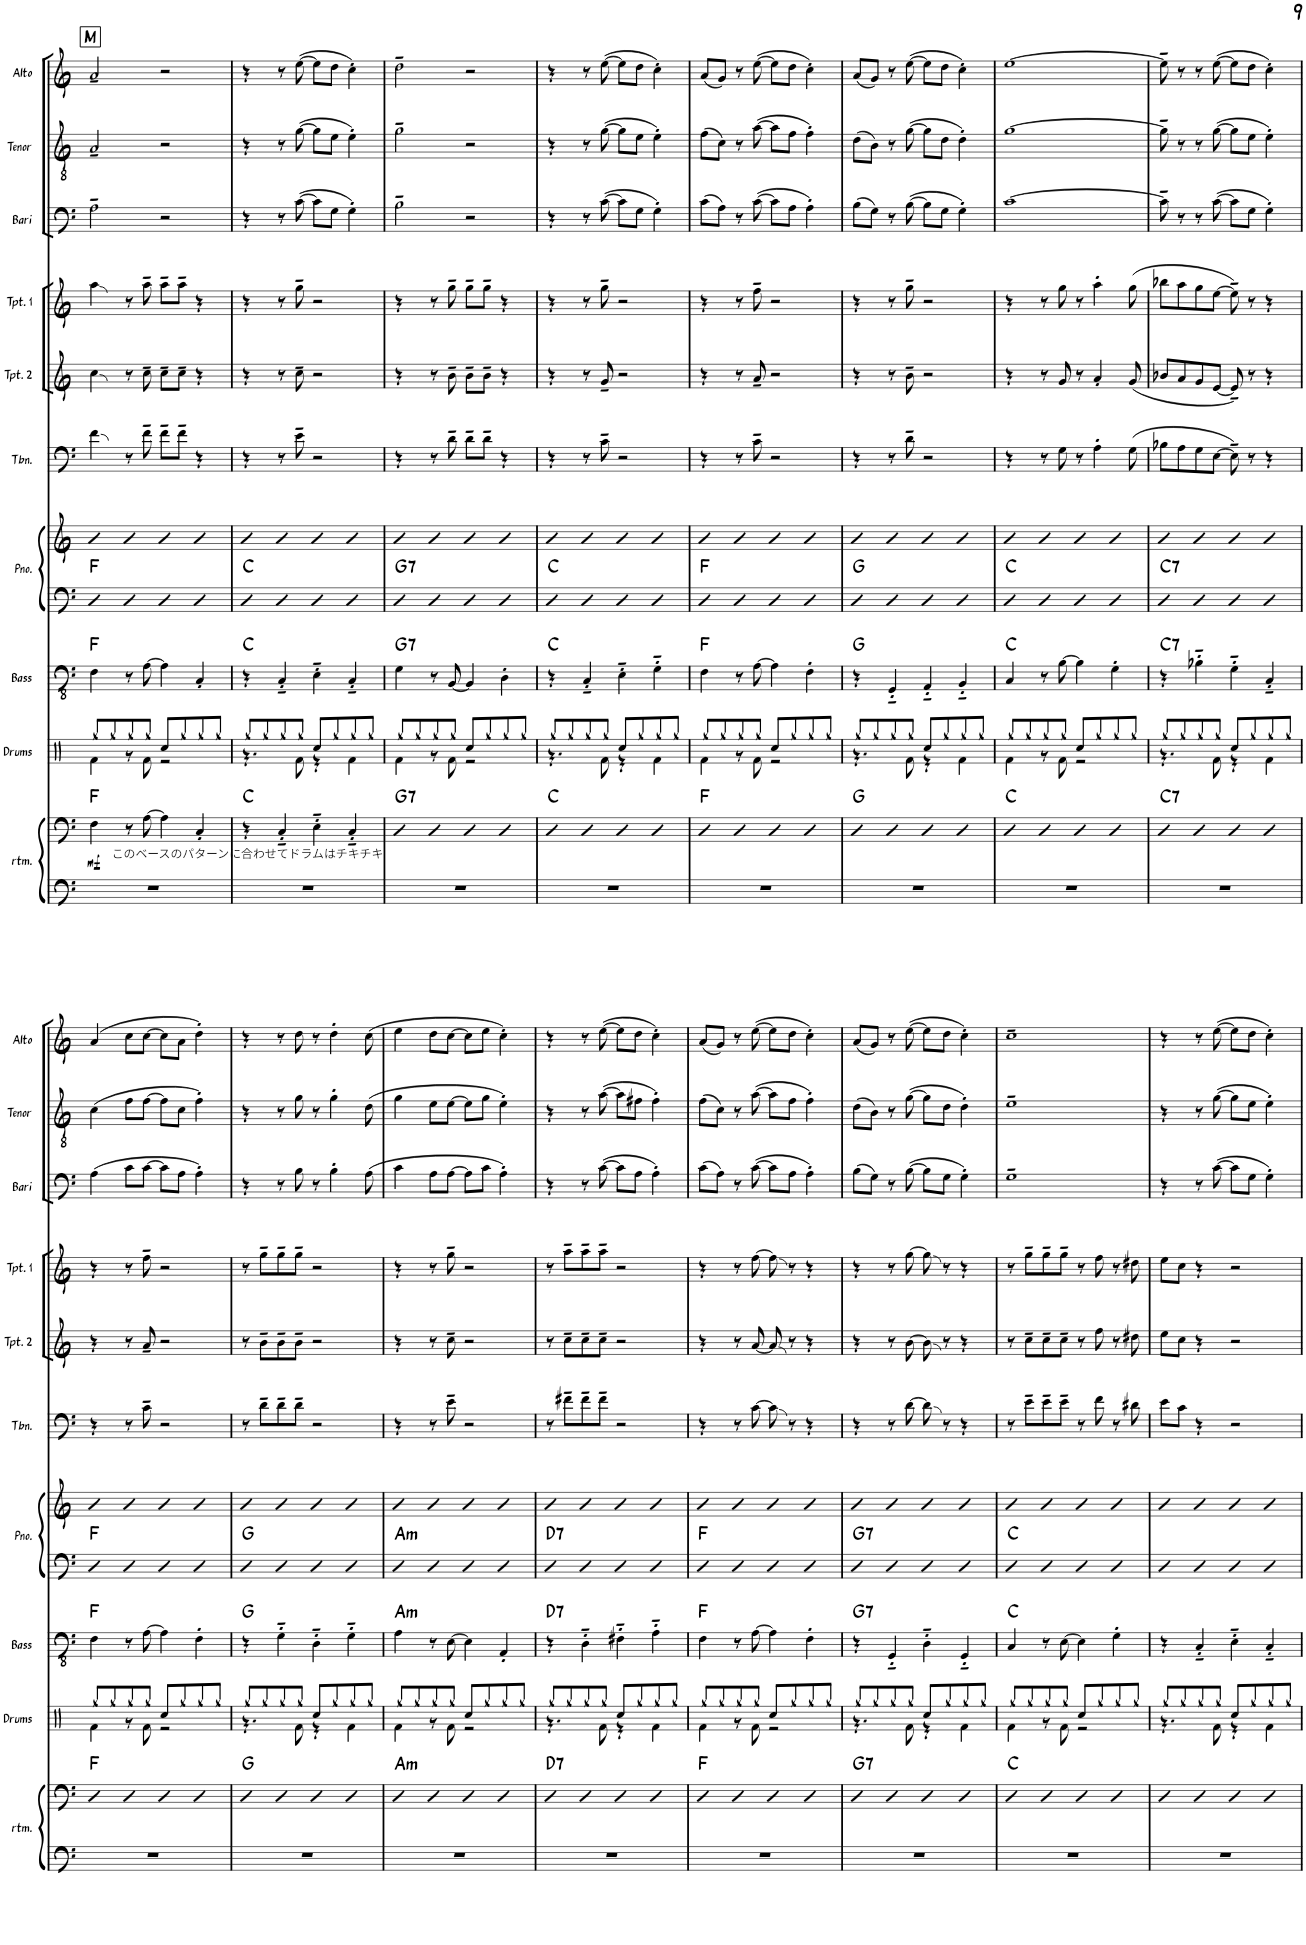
**kern	**kern	**dynam	**harte	**kern	**kern	**harte	**kern	**kern	**harte	**kern	**kern	**kern	**kern	**kern	**kern
*part10	*part10	*part10	*part10	*part9	*part8	*part8	*part7	*part7	*part7	*part6	*part5	*part4	*part3	*part2	*part1
*staff12	*staff11	*staff11/12	*	*staff10	*staff9	*	*staff8	*staff7	*	*staff6	*staff5	*staff4	*staff3	*staff2	*staff1
*I"Rhythm	*	*	*	*I"Drums	*I"Bass	*	*I"Piano	*	*	*I"Trombone 1	*I"Trumpet 2	*I"Trumpet 1	*I"Bari Sax	*I"Tenor Sax	*I"Alto Sax
*I'rtm.	*	*	*	*I'Drums	*I'Bass	*	*I'Pno.	*	*	*I'Tbn.	*I'Tpt. 2	*I'Tpt. 1	*I'Bari	*I'Tenor	*I'Alto
!!LO:PB:g=z
*clefF4	*clefF4	*	*	*clefX	*clefFv4	*	*clefF4	*clefG2	*	*clefF4	*clefG2	*clefG2	*clefF4	*clefGv2	*clefG2
*	*	*	*	*	*	*	*	*	*	*	*ITrd1c2	*ITrd1c2	*ITrd12c21	*ITrd8c14	*ITrd5c9
*k[]	*k[]	*	*	*k[]	*k[]	*	*k[]	*k[]	*	*k[]	*k[]	*k[]	*k[]	*k[]	*k[]
*M4/4	*M4/4	*	*	*M4/4	*M4/4	*	*M4/4	*M4/4	*	*M4/4	*M4/4	*M4/4	*M4/4	*M4/4	*M4/4
!!LO:REH:place=s1:a:B:rj:fs=14:t=M
=130	=130	=130	=130	=130	=130	=130	=130	=130	=130	=130	=130	=130	=130	=130	=130
*	*	*	*	*^	*	*	*	*	*	*	*	*	*	*	*
!	!LO:TX:b:t=このベースのパターンに合わせてドラムはチキチキ	!	!	!	!	!	!	!	!	!	!	!	!	!	!	!
!	!	!LO:DY:b	!	!	!	!	!	!	!	!	!	!	!	!	!	!
1r	4F\	mf	F:maj	8Rgg/L	4Rf\	4FF\	F:maj	4D	4b	F:maj	4f\	4cc\	4aa\	2A~\	2A~/	2a~/
.	.	.	.	8Rgg/	.	.	.	.	.	.	.	.	.	.	.	.
.	8r	.	.	8Rgg/	8r	8r	.	4D	4b	.	8r	8r	8r	.	.	.
.	[8A\	.	.	8Rgg/J	8Rf\	[8AA\	.	.	.	.	8f~\	8cc~\	8aa~\	.	.	.
.	4A\]	.	.	8Rcc/L	2r	4AA\]	.	4D	4b	.	8f~\L	8cc~\L	8aa~\L	2r	2r	2r
.	.	.	.	8Rgg/	.	.	.	.	.	.	8f~\J	8cc~\J	8aa~\J	.	.	.
.	4C'/	.	.	8Rgg/	.	4CC'/	.	4D	4b	.	4r	4r	4r	.	.	.
.	.	.	.	8Rgg/J	.	.	.	.	.	.	.	.	.	.	.	.
=131	=131	=131	=131	=131	=131	=131	=131	=131	=131	=131	=131	=131	=131	=131	=131	=131
1r	4r	.	C:maj	8Rgg/L	4.r	4r	C:maj	4D	4b	C:maj	4r	4r	4r	4r	4r	4r
.	.	.	.	8Rgg/	.	.	.	.	.	.	.	.	.	.	.	.
.	4C'~/	.	.	8Rgg/	.	4CC'~/	.	4D	4b	.	8r	8r	8r	8r	8r	8r
.	.	.	.	8Rgg/J	8Rf\	.	.	.	.	.	8e~\	8cc~\	8gg~\	([8c\	([8g\	([8ee\
.	4E'~\	.	.	8Rcc/L	4r	4EE'~\	.	4D	4b	.	2r	2r	2r	8c\L]	8g\L]	8ee\L]
.	.	.	.	8Rgg/	.	.	.	.	.	.	.	.	.	8G\J	8e\J	8dd\J
.	4C'~/	.	.	8Rgg/	4Rf\	4CC'~/	.	4D	4b	.	.	.	.	4G'\)	4e'\)	4cc'\)
.	.	.	.	8Rgg/J	.	.	.	.	.	.	.	.	.	.	.	.
=132	=132	=132	=132	=132	=132	=132	=132	=132	=132	=132	=132	=132	=132	=132	=132	=132
!	!	!	!LO:H:kt=7	!	!	!	!LO:H:kt=7	!	!	!LO:H:kt=7	!	!	!	!	!	!
1r	4D	.	G:7	8Rgg/L	4Rf\	4GG\	G:7	4D	4b	G:7	4r	4r	4r	2B~\	2g~\	2dd~\
.	.	.	.	8Rgg/	.	.	.	.	.	.	.	.	.	.	.	.
.	4D	.	.	8Rgg/	8r	8r	.	4D	4b	.	8r	8r	8r	.	.	.
.	.	.	.	8Rgg/J	8Rf\	[8BBB/	.	.	.	.	8d~\	8b~\	8gg~\	.	.	.
.	4D	.	.	8Rcc/L	2r	4BBB/]	.	4D	4b	.	8d~\L	8b~\L	8gg~\L	2r	2r	2r
.	.	.	.	8Rgg/	.	.	.	.	.	.	8d~\J	8b~\J	8gg~\J	.	.	.
.	4D	.	.	8Rgg/	.	4DD'\	.	4D	4b	.	4r	4r	4r	.	.	.
.	.	.	.	8Rgg/J	.	.	.	.	.	.	.	.	.	.	.	.
=133	=133	=133	=133	=133	=133	=133	=133	=133	=133	=133	=133	=133	=133	=133	=133	=133
1r	4D	.	C:maj	8Rgg/L	4.r	4r	C:maj	4D	4b	C:maj	4r	4r	4r	4r	4r	4r
.	.	.	.	8Rgg/	.	.	.	.	.	.	.	.	.	.	.	.
.	4D	.	.	8Rgg/	.	4CC'~/	.	4D	4b	.	8r	8r	8r	8r	8r	8r
.	.	.	.	8Rgg/J	8Rf\	.	.	.	.	.	8c~\	8g~/	8gg~\	([8c\	([8g\	([8ee\
.	4D	.	.	8Rcc/L	4r	4EE'~\	.	4D	4b	.	2r	2r	2r	8c\L]	8g\L]	8ee\L]
.	.	.	.	8Rgg/	.	.	.	.	.	.	.	.	.	8G\J	8e\J	8dd\J
.	4D	.	.	8Rgg/	4Rf\	4GG'~\	.	4D	4b	.	.	.	.	4G'\)	4e'\)	4cc'\)
.	.	.	.	8Rgg/J	.	.	.	.	.	.	.	.	.	.	.	.
=134	=134	=134	=134	=134	=134	=134	=134	=134	=134	=134	=134	=134	=134	=134	=134	=134
1r	4D	.	F:maj	8Rgg/L	4Rf\	4FF\	F:maj	4D	4b	F:maj	4r	4r	4r	(8c\L	(8f\L	(8a/L
.	.	.	.	8Rgg/	.	.	.	.	.	.	.	.	.	8A\J)	8c\J)	8g/J)
.	4D	.	.	8Rgg/	8r	8r	.	4D	4b	.	8r	8r	8r	8r	8r	8r
.	.	.	.	8Rgg/J	8Rf\	[8AA\	.	.	.	.	8c~\	8a~/	8ff~\	([8c\	([8a\	([8ee\
.	4D	.	.	8Rcc/L	2r	4AA\]	.	4D	4b	.	2r	2r	2r	8c\L]	8a\L]	8ee\L]
.	.	.	.	8Rgg/	.	.	.	.	.	.	.	.	.	8A\J	8f\J	8dd\J
.	4D	.	.	8Rgg/	.	4FF'\	.	4D	4b	.	.	.	.	4A'\)	4f'\)	4cc'\)
.	.	.	.	8Rgg/J	.	.	.	.	.	.	.	.	.	.	.	.
=135	=135	=135	=135	=135	=135	=135	=135	=135	=135	=135	=135	=135	=135	=135	=135	=135
1r	4D	.	G:maj	8Rgg/L	4.r	4r	G:maj	4D	4b	G:maj	4r	4r	4r	(8B\L	(8d\L	(8a/L
.	.	.	.	8Rgg/	.	.	.	.	.	.	.	.	.	8G\J)	8B\J)	8g/J)
.	4D	.	.	8Rgg/	.	4GGG'~/	.	4D	4b	.	8r	8r	8r	8r	8r	8r
.	.	.	.	8Rgg/J	8Rf\	.	.	.	.	.	8d~\	8b~\	8gg~\	([8B\	([8g\	([8ee\
.	4D	.	.	8Rcc/L	4r	4AAA'~/	.	4D	4b	.	2r	2r	2r	8B\L]	8g\L]	8ee\L]
.	.	.	.	8Rgg/	.	.	.	.	.	.	.	.	.	8G\J	8d\J	8dd\J
.	4D	.	.	8Rgg/	4Rf\	4BBB'~/	.	4D	4b	.	.	.	.	4G'\)	4d'\)	4cc'\)
.	.	.	.	8Rgg/J	.	.	.	.	.	.	.	.	.	.	.	.
=136	=136	=136	=136	=136	=136	=136	=136	=136	=136	=136	=136	=136	=136	=136	=136	=136
1r	4D	.	C:maj	8Rgg/L	4Rf\	4CC/	C:maj	4D	4b	C:maj	4r	4r	4r	[1c	[1g	[1ee
.	.	.	.	8Rgg/	.	.	.	.	.	.	.	.	.	.	.	.
.	4D	.	.	8Rgg/	8r	8r	.	4D	4b	.	8r	8r	8r	.	.	.
.	.	.	.	8Rgg/J	8Rf\	[8BB\	.	.	.	.	8G\	8g/	8gg\	.	.	.
.	4D	.	.	8Rcc/L	2r	4BB\]	.	4D	4b	.	8r	8r	8r	.	.	.
.	.	.	.	8Rgg/	.	.	.	.	.	.	4A'\	4a'/	4aa'\	.	.	.
.	4D	.	.	8Rgg/	.	4GG'\	.	4D	4b	.	.	.	.	.	.	.
.	.	.	.	8Rgg/J	.	.	.	.	.	.	(8G\	(8g/	(8gg\	.	.	.
=137	=137	=137	=137	=137	=137	=137	=137	=137	=137	=137	=137	=137	=137	=137	=137	=137
!	!	!	!LO:H:kt=7	!	!	!	!LO:H:kt=7	!	!	!LO:H:kt=7	!	!	!	!	!	!
1r	4D	.	C:7	8Rgg/L	4.r	4r	C:7	4D	4bn	C:7	8B-X\L	8b-X/L	8bb-X\L	8c~\]	8g~\]	8ee~\]
.	.	.	.	8Rgg/	.	.	.	.	.	.	8A\	8a/	8aa\	8r	8r	8r
.	4D	.	.	8Rgg/	.	4BB-X'~\	.	4D	4b	.	8G\	8g/	8gg\	8r	8r	8r
.	.	.	.	8Rgg/J	8Rf\	.	.	.	.	.	[8E\J	[8e/J	[8ee\J	([8c\	([8g\	([8ee\
.	4D	.	.	8Rcc/L	4r	4GG'~\	.	4D	4b	.	8E~\])	8e~/])	8ee~\])	8c\L]	8g\L]	8ee\L]
.	.	.	.	8Rgg/	.	.	.	.	.	.	8r	8r	8r	8G\J	8e\J	8dd\J
.	4D	.	.	8Rgg/	4Rf\	4CC'~/	.	4D	4b	.	4r	4r	4r	4G'\)	4e'\)	4cc'\)
.	.	.	.	8Rgg/J	.	.	.	.	.	.	.	.	.	.	.	.
!!LO:LB:g=z
=138	=138	=138	=138	=138	=138	=138	=138	=138	=138	=138	=138	=138	=138	=138	=138	=138
1r	4D	.	F:maj	8Rgg/L	4Rf\	4FF\	F:maj	4D	4b	F:maj	4r	4r	4r	(4A\	(4c\	(4a/
.	.	.	.	8Rgg/	.	.	.	.	.	.	.	.	.	.	.	.
.	4D	.	.	8Rgg/	8r	8r	.	4D	4b	.	8r	8r	8r	8c\L	8f\L	8cc\L
.	.	.	.	8Rgg/J	8Rf\	[8AA\	.	.	.	.	8c~\	8a~/	8ff~\	[8c\J	[8f\J	[8cc\J
.	4D	.	.	8Rcc/L	2r	4AA\]	.	4D	4b	.	2r	2r	2r	8c\L]	8f\L]	8cc\L]
.	.	.	.	8Rgg/	.	.	.	.	.	.	.	.	.	8A\J	8c\J	8a\J
.	4D	.	.	8Rgg/	.	4FF'\	.	4D	4b	.	.	.	.	4A'\)	4f'\)	4dd'\)
.	.	.	.	8Rgg/J	.	.	.	.	.	.	.	.	.	.	.	.
=139	=139	=139	=139	=139	=139	=139	=139	=139	=139	=139	=139	=139	=139	=139	=139	=139
1r	4D	.	G:maj	8Rgg/L	4.r	4r	G:maj	4D	4b	G:maj	8r	8r	8r	4r	4r	4r
.	.	.	.	8Rgg/	.	.	.	.	.	.	8d~\L	8b~\L	8gg~\L	.	.	.
.	4D	.	.	8Rgg/	.	4GG'~\	.	4D	4b	.	8d~\	8b~\	8gg~\	8r	8r	8r
.	.	.	.	8Rgg/J	8Rf\	.	.	.	.	.	8d~\J	8b~\J	8gg~\J	8B\	8g\	8dd\
.	4D	.	.	8Rcc/L	4r	4DD'~\	.	4D	4b	.	2r	2r	2r	8r	8r	8r
.	.	.	.	8Rgg/	.	.	.	.	.	.	.	.	.	4B'\	4g'\	4dd'\
.	4D	.	.	8Rgg/	4Rf\	4GG'~\	.	4D	4b	.	.	.	.	.	.	.
.	.	.	.	8Rgg/J	.	.	.	.	.	.	.	.	.	(8A\	(8d\	(8cc\
=140	=140	=140	=140	=140	=140	=140	=140	=140	=140	=140	=140	=140	=140	=140	=140	=140
!	!	!	!LO:H:kt=m	!	!	!	!LO:H:kt=m	!	!	!LO:H:kt=m	!	!	!	!	!	!
1r	4D	.	A:min	8Rgg/L	4Rf\	4AA\	A:min	4D	4b	A:min	4r	4r	4r	4c\	4g\	4ee\
.	.	.	.	8Rgg/	.	.	.	.	.	.	.	.	.	.	.	.
.	4D	.	.	8Rgg/	8r	8r	.	4D	4b	.	8r	8r	8r	8A\L	8e\L	8dd\L
.	.	.	.	8Rgg/J	8Rf\	[8EE\	.	.	.	.	8e~\	8cc~\	8gg~\	[8A\J	[8e\J	[8cc\J
.	4D	.	.	8Rcc/L	2r	4EE\]	.	4D	4b	.	2r	2r	2r	8A\L]	8e\L]	8cc\L]
.	.	.	.	8Rgg/	.	.	.	.	.	.	.	.	.	8c\J	8g\J	8ee\J
.	4D	.	.	8Rgg/	.	4AAA'/	.	4D	4b	.	.	.	.	4A'\)	4e'\)	4cc'\)
.	.	.	.	8Rgg/J	.	.	.	.	.	.	.	.	.	.	.	.
=141	=141	=141	=141	=141	=141	=141	=141	=141	=141	=141	=141	=141	=141	=141	=141	=141
!	!	!	!LO:H:kt=7	!	!	!	!LO:H:kt=7	!	!	!LO:H:kt=7	!	!	!	!	!	!
1r	4D	.	D:7	8Rgg/L	4.r	4r	D:7	4D	4b	D:7	8r	8r	8r	4r	4r	4r
.	.	.	.	8Rgg/	.	.	.	.	.	.	8f#X~\L	8cc~\L	8aa~\L	.	.	.
.	4D	.	.	8Rgg/	.	4DD'~\	.	4D	4b	.	8f#~\	8cc~\	8aa~\	8r	8r	8r
.	.	.	.	8Rgg/J	8Rf\	.	.	.	.	.	8f#~\J	8cc~\J	8aa~\J	([8c\	([8a\	([8ee\
.	4D	.	.	8Rcc/L	4r	4FF#X'~\	.	4D	4b	.	2r	2r	2r	8c\L]	8a\L]	8ee\L]
.	.	.	.	8Rgg/	.	.	.	.	.	.	.	.	.	8A\J	8f#X\J	8dd\J
.	4D	.	.	8Rgg/	4Rf\	4AA'~\	.	4D	4b	.	.	.	.	4A'\)	4f#'\)	4cc'\)
.	.	.	.	8Rgg/J	.	.	.	.	.	.	.	.	.	.	.	.
=142	=142	=142	=142	=142	=142	=142	=142	=142	=142	=142	=142	=142	=142	=142	=142	=142
1r	4D	.	F:maj	8Rgg/L	4Rf\	4FF\	F:maj	4D	4b	F:maj	4r	4r	4r	(8c\L	(8f\L	(8a/L
.	.	.	.	8Rgg/	.	.	.	.	.	.	.	.	.	8A\J)	8c\J)	8g/J)
.	4D	.	.	8Rgg/	8r	8r	.	4D	4b	.	8r	8r	8r	8r	8r	8r
.	.	.	.	8Rgg/J	8Rf\	[8AA\	.	.	.	.	[8c\	[8a/	[8ff\	([8c\	([8a\	([8ee\
.	4D	.	.	8Rcc/L	2r	4AA\]	.	4D	4b	.	8c\]	8a/]	8ff\]	8c\L]	8a\L]	8ee\L]
.	.	.	.	8Rgg/	.	.	.	.	.	.	8r	8r	8r	8A\J	8f\J	8dd\J
.	4D	.	.	8Rgg/	.	4FF'\	.	4D	4b	.	4r	4r	4r	4A'\)	4f'\)	4cc'\)
.	.	.	.	8Rgg/J	.	.	.	.	.	.	.	.	.	.	.	.
=143	=143	=143	=143	=143	=143	=143	=143	=143	=143	=143	=143	=143	=143	=143	=143	=143
!	!	!	!LO:H:kt=7	!	!	!	!LO:H:kt=7	!	!	!LO:H:kt=7	!	!	!	!	!	!
1r	4D	.	G:7	8Rgg/L	4.r	4r	G:7	4D	4b	G:7	4r	4r	4r	(8B\L	(8d\L	(8a/L
.	.	.	.	8Rgg/	.	.	.	.	.	.	.	.	.	8G\J)	8B\J)	8g/J)
.	4D	.	.	8Rgg/	.	4GGG'~/	.	4D	4b	.	8r	8r	8r	8r	8r	8r
.	.	.	.	8Rgg/J	8Rf\	.	.	.	.	.	[8d\	[8b\	[8gg\	([8B\	([8g\	([8ee\
.	4D	.	.	8Rcc/L	4r	4DD'~\	.	4D	4b	.	8d\]	8b\]	8gg\]	8B\L]	8g\L]	8ee\L]
.	.	.	.	8Rgg/	.	.	.	.	.	.	8r	8r	8r	8G\J	8d\J	8dd\J
.	4D	.	.	8Rgg/	4Rf\	4GGG'~/	.	4D	4b	.	4r	4r	4r	4G'\)	4d'\)	4cc'\)
.	.	.	.	8Rgg/J	.	.	.	.	.	.	.	.	.	.	.	.
=144	=144	=144	=144	=144	=144	=144	=144	=144	=144	=144	=144	=144	=144	=144	=144	=144
1r	4D	.	C:maj	8Rgg/L	4Rf\	4CC/	C:maj	4D	4b	C:maj	8r	8r	8r	1G~	1e~	1cc~
.	.	.	.	8Rgg/	.	.	.	.	.	.	8e~\L	8cc~\L	8gg~\L	.	.	.
.	4D	.	.	8Rgg/	8r	8r	.	4D	4b	.	8e~\	8cc~\	8gg~\	.	.	.
.	.	.	.	8Rgg/J	8Rf\	[8EE\	.	.	.	.	8e~\J	8cc~\J	8gg~\J	.	.	.
.	4D	.	.	8Rcc/L	2r	4EE\]	.	4D	4b	.	8r	8r	8r	.	.	.
.	.	.	.	8Rgg/	.	.	.	.	.	.	8f\	8ff\	8ff\	.	.	.
.	4D	.	.	8Rgg/	.	4GG'\	.	4D	4b	.	8r	8r	8r	.	.	.
.	.	.	.	8Rgg/J	.	.	.	.	.	.	8d#X\	8dd#X\	8dd#X\	.	.	.
=145	=145	=145	=145	=145	=145	=145	=145	=145	=145	=145	=145	=145	=145	=145	=145	=145
1r	4D	.	.	8Rgg/L	4.r	4r	.	4D	4b	.	8e\L	8ee\L	8ee\L	4r	4r	4r
.	.	.	.	8Rgg/	.	.	.	.	.	.	8c\J	8cc\J	8cc\J	.	.	.
.	4D	.	.	8Rgg/	.	4CC'~/	.	4D	4b	.	4r	4r	4r	8r	8r	8r
.	.	.	.	8Rgg/J	8Rf\	.	.	.	.	.	.	.	.	([8c\	([8g\	([8ee\
.	4D	.	.	8Rcc/L	4r	4EE'~\	.	4D	4b	.	2r	2r	2r	8c\L]	8g\L]	8ee\L]
.	.	.	.	8Rgg/	.	.	.	.	.	.	.	.	.	8G\J	8e\J	8dd\J
.	4D	.	.	8Rgg/	4Rf\	4CC'~/	.	4D	4b	.	.	.	.	4G'\)	4e'\)	4cc'\)
.	.	.	.	8Rgg/J	.	.	.	.	.	.	.	.	.	.	.	.
*	*	*	*	*v	*v	*	*	*	*	*	*	*	*	*	*	*
=	=	=	=	=	=	=	=	=	=	=	=	=	=	=	=
*-	*-	*-	*-	*-	*-	*-	*-	*-	*-	*-	*-	*-	*-	*-	*-
